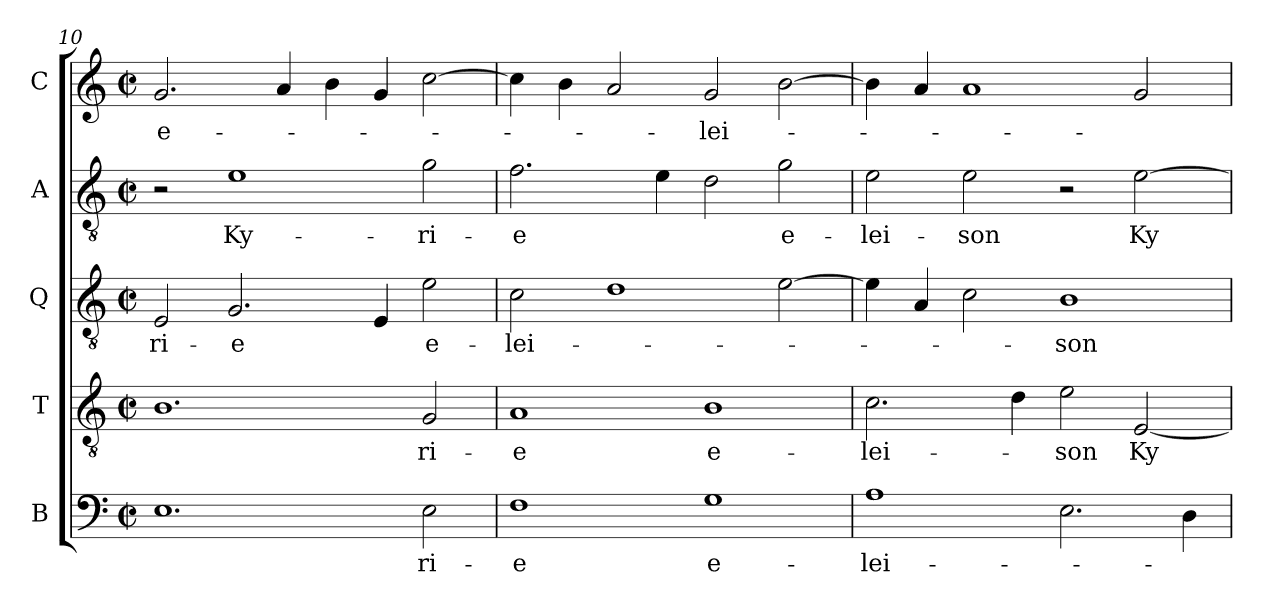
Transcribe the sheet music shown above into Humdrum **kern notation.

**kern	**text	**kern	**text	**kern	**text	**kern	**text	**kern	**text
*part5	*part5	*part4	*part4	*part3	*part3	*part2	*part2	*part1	*part1
*staff5	*staff5	*staff4	*staff4	*staff3	*staff3	*staff2	*staff2	*staff1	*staff1
*I"B	*	*I"T	*	*I"Q	*	*I"A	*	*I"C	*
*I'B	*	*I'T	*	*I'Q	*	*I'A	*	*I'C	*
*clefF4	*	*clefGv2	*	*clefGv2	*	*clefGv2	*	*clefG2	*
*M2/2	*	*M2/2	*	*M2/2	*	*M2/2	*	*M2/2	*
*met(c|)	*	*met(c|)	*	*met(c|)	*	*met(c|)	*	*met(c|)	*
=10	=10	=10	=10	=10	=10	=10	=10	=10	=10
!	!	!	!	!	!LO:LY:b:cj	!	!	!	!LO:LY:b:cj
1.E	.	1.B	.	2E/	-ri-	2r	.	2.g/	e-
!	!	!	!	!	!LO:LY:b:cj	!	!LO:LY:b:cj	!	!
.	.	.	.	2.G/	-e	1e	Ky-	.	.
.	.	.	.	.	.	.	.	4a/	.
.	.	.	.	.	.	.	.	4b\	.
.	.	.	.	4E/	.	.	.	4g/	.
!	!LO:LY:b:cj	!	!LO:LY:b:cj	!	!LO:LY:b:cj	!	!LO:LY:b:cj	!	!
2E\	-ri-	2G/	-ri-	2e\	e-	2g\	-ri-	[>2cc\	.
=11	=11	=11	=11	=11	=11	=11	=11	=11	=11
!	!LO:LY:b:rj	!	!LO:LY:b:rj	!	!LO:LY:b:cj	!	!LO:LY:b:cj	!	!
1F	-e	1A	-e	2c\	-lei-	2.f\	-e	4cc\]	.
.	.	.	.	.	.	.	.	4b\	.
.	.	.	.	1d	.	.	.	2a/	.
.	.	.	.	.	.	4e\	.	.	.
!	!LO:LY:b:rj	!	!LO:LY:b:rj	!	!	!	!	!	!LO:LY:b:cj
1G	e-	1B	e-	.	.	2d\	.	2g/	-lei-
!	!	!	!	!	!	!	!LO:LY:b:cj	!	!
.	.	.	.	[>2e\	.	2g\	e-	[>2b\	.
=12	=12	=12	=12	=12	=12	=12	=12	=12	=12
!	!LO:LY:b:cj	!	!LO:LY:b:cj	!	!	!	!LO:LY:b:cj	!	!
1A	-lei-	2.c\	-lei-	4e\]	.	2e\	-lei-	4b\]	.
.	.	.	.	4A/	.	.	.	4a/	.
!	!	!	!	!	!	!	!LO:LY:b:cj	!	!
.	.	.	.	2c\	.	2e\	-son	1a	.
.	.	4d\	.	.	.	.	.	.	.
!	!	!	!LO:LY:b:cj	!	!LO:LY:b:cj	!	!	!	!
2.E\	.	2e\	-son	1B	-son	2r	.	.	.
!	!	!	!LO:LY:b:cj	!	!	!	!LO:LY:b:cj	!	!
.	.	[>2E/	Ky-	.	.	[>2e\	Ky-	2g/	.
4D\	.	.	.	.	.	.	.	.	.
=	=	=	=	=	=	=	=	=	=
*-	*-	*-	*-	*-	*-	*-	*-	*-	*-
